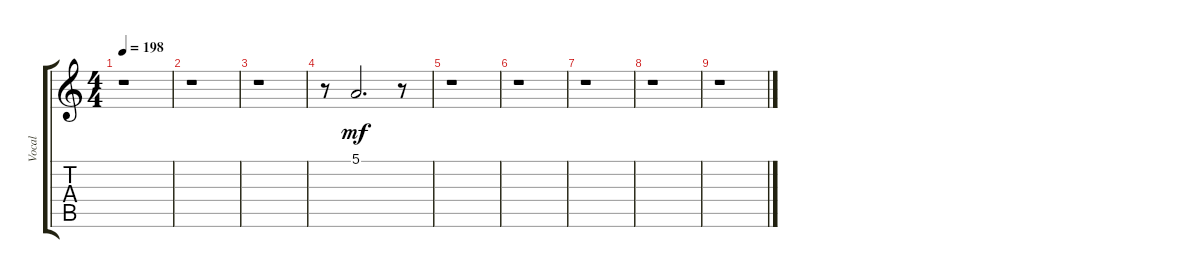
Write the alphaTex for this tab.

\track ("Vocal" "Vocal") {instrument frenchhorn}
\staff {score tabs}
\tuning (E4 B3 G3 D3 A2 E2) {hide}
\ts (4 4)
\tempo 198
\clef g2
\ks c
r.1{dy f} |
r.1 |
r.1 |
r.8 5.1.2{d dy mf} r.8 |
r.1 |
r.1 |
r.1 |
r.1 |
r.1
